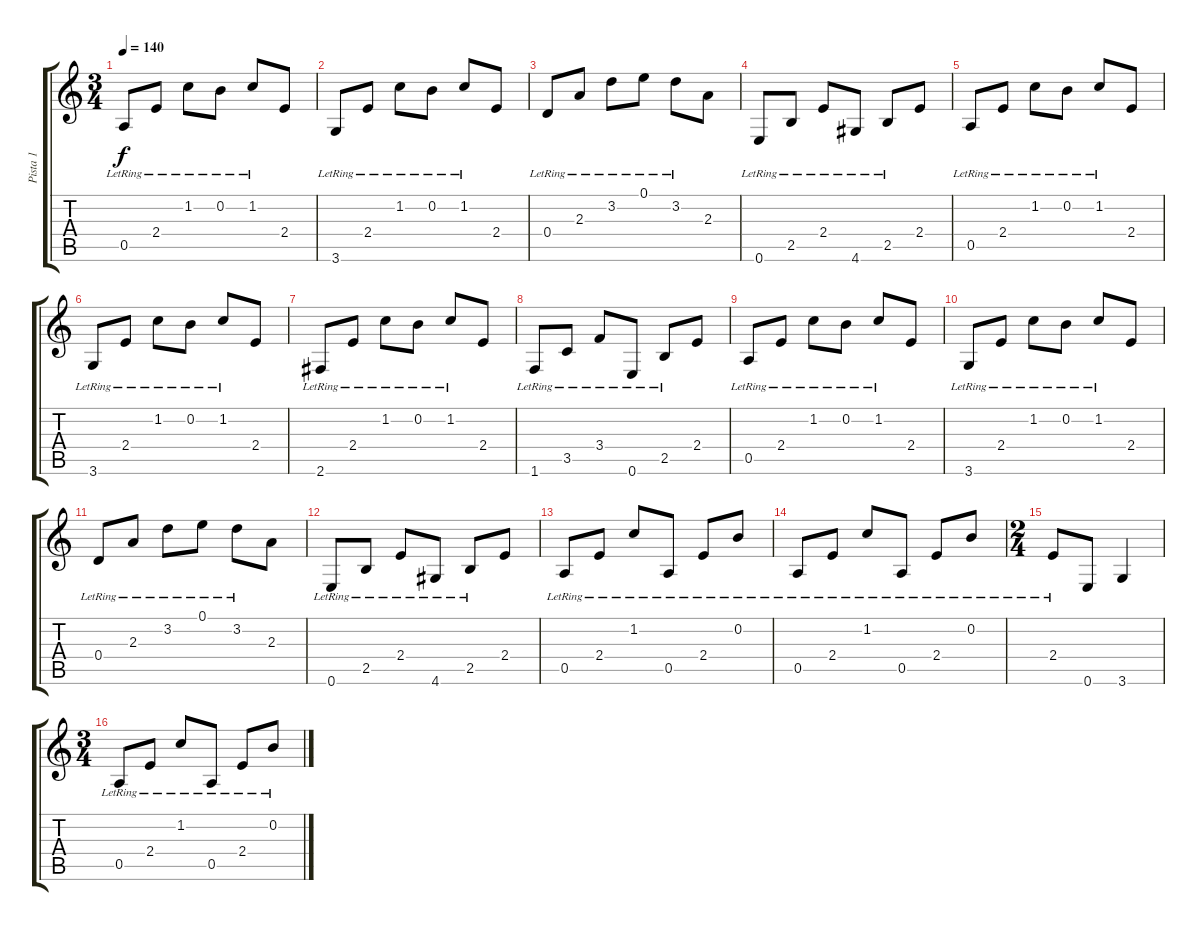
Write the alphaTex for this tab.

\track ("Pista 1" "Pista 1") {instrument acousticguitarsteel}
\staff {score tabs}
\tuning (E4 B3 G3 D3 A2 E2) {hide}
\ts (3 4)
\tempo 140
\clef g2
\ks c
0.5{lr}.8{dy f} 2.4{lr}.8 1.2{lr}.8 0.2{lr}.8 1.2{lr}.8 2.4.8 |
3.6{lr}.8 2.4{lr}.8 1.2{lr}.8 0.2{lr}.8 1.2{lr}.8 2.4.8 |
0.4{lr}.8 2.3{lr}.8 3.2{lr}.8 0.1{lr}.8 3.2{lr}.8 2.3.8 |
0.6{lr}.8 2.5{lr}.8 2.4{lr}.8 4.6{lr}.8 2.5{lr}.8 2.4.8 |
0.5{lr}.8 2.4{lr}.8 1.2{lr}.8 0.2{lr}.8 1.2{lr}.8 2.4.8 |
3.6{lr}.8 2.4{lr}.8 1.2{lr}.8 0.2{lr}.8 1.2{lr}.8 2.4.8 |
2.6{lr}.8 2.4{lr}.8 1.2{lr}.8 0.2{lr}.8 1.2{lr}.8 2.4.8 |
1.6{lr}.8 3.5{lr}.8 3.4{lr}.8 0.6{lr}.8 2.5{lr}.8 2.4.8 |
0.5{lr}.8 2.4{lr}.8 1.2{lr}.8 0.2{lr}.8 1.2{lr}.8 2.4.8 |
3.6{lr}.8 2.4{lr}.8 1.2{lr}.8 0.2{lr}.8 1.2{lr}.8 2.4.8 |
0.4{lr}.8 2.3{lr}.8 3.2{lr}.8 0.1{lr}.8 3.2{lr}.8 2.3.8 |
0.6{lr}.8 2.5{lr}.8 2.4{lr}.8 4.6{lr}.8 2.5{lr}.8 2.4.8 |
0.5{lr}.8 2.4{lr}.8 1.2{lr}.8 0.5{lr}.8 2.4{lr}.8 0.2{lr}.8 |
0.5{lr}.8 2.4{lr}.8 1.2{lr}.8 0.5{lr}.8 2.4{lr}.8 0.2{lr}.8 |
\ts (2 4)
2.4{lr}.8 0.6.8 3.6.4 |
\ts (3 4)
0.5{lr}.8 2.4{lr}.8 1.2{lr}.8 0.5{lr}.8 2.4{lr}.8 0.2{lr}.8
